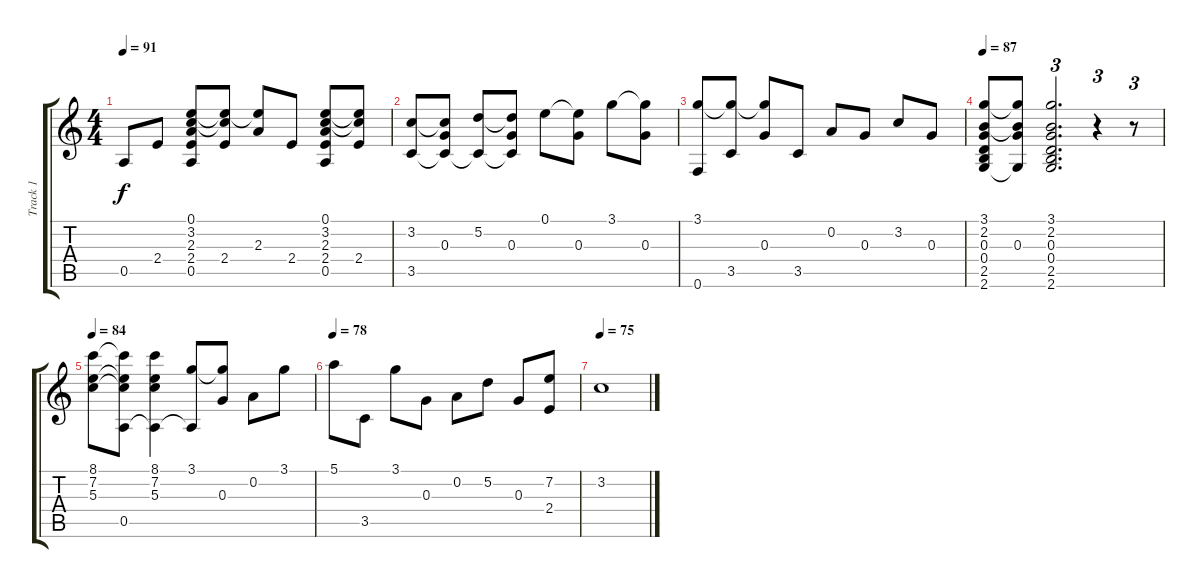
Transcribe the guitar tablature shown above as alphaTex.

\track ("Track 1" "Track 1") {instrument acousticguitarnylon}
\staff {score tabs}
\tuning (E4 A3 G3 D3 A2 F2) {hide}
\ts (4 4)
\tempo 91
\clef g2
\ks c
0.5.8{dy f} 2.4.8 (0.1 3.2 2.3 2.4 0.5).8 (0.1{t} 3.2{t} 2.4).8 (0.1{t} 2.3).8 2.4.8 (0.1 3.2 2.3 2.4 0.5).8 (0.1{t} 3.2{t} 2.4).8 |
(3.2 3.5).8 (3.2{t} 0.3 3.5{t}).8 (5.2 3.5{t}).8 (5.2{t} 0.3 3.5{t}).8 0.1.8 (0.1{t} 0.3).8 3.1.8 (3.1{t} 0.3).8 |
(3.1 0.6).8 (3.1{t} 3.5).8 (3.1{t} 0.3).8 3.5.8 0.2.8 0.3.8 3.2.8 0.3.8 |
\tempo 87
(3.1 2.2 0.3 0.4 2.5 2.6).8 (3.1{t} 2.2{t} 0.3 2.6{t}).8 (3.1 2.2 0.3 0.4 2.5 2.6).2{d tu (3 2)} r.4{tu (3 2)} r.8{tu (3 2)} |
\tempo 84
(8.1 7.2 5.3).8 (8.1{t} 7.2{t} 5.3{t} 0.5).8 (8.1 7.2 5.3 0.5{t}).4 (3.1 0.5{t}).8 (3.1{t} 0.3).8 0.2.8 3.1.8 |
\tempo 78
5.1.8 3.5.8 3.1.8 0.3.8 0.2.8 5.2.8 0.3.8 (7.2 2.4).8 |
\tempo 75
3.2.1
